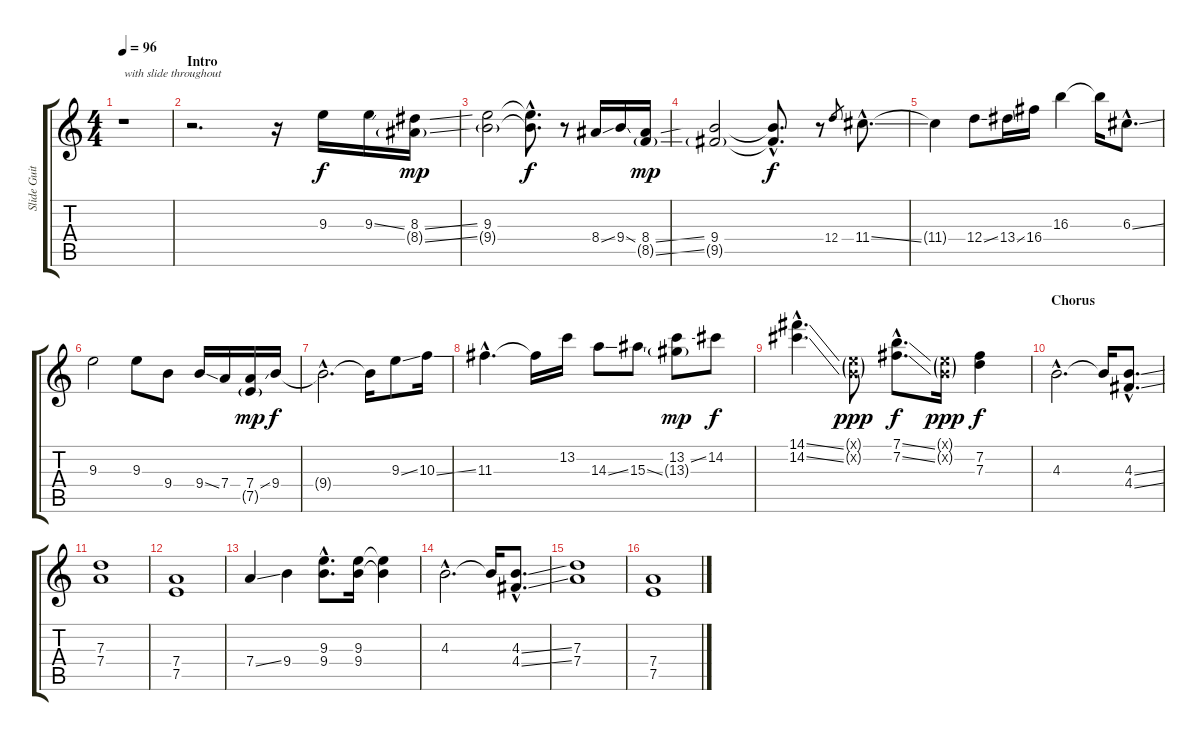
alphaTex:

\track ("Slide Guitar" "Slide Guit") {instrument distortionguitar}
\staff {score tabs}
\tuning (E4 B3 G3 D3 A2 E2) {hide}
\ts (4 4)
\tempo 96
\clef g2
\ks c
r.1{txt "with slide throughout" dy f instrument distortionguitar} |
\section ("" "Intro")
r.2{d} r.16 9.3.16 9.3{ss}.16 (8.3{ss} 8.4{ss g}).16{dy mp} |
(9.3 9.4{g}).2 (9.3{hac t} 9.4{hac t}).8{d dy f} r.8 8.4{ss}.16 9.4{ss}.16 (8.4{ss} 8.5{ss g}).16{dy mp} |
(9.4 9.5{g}).2 (9.4{hac t} 9.5{hac t}).8{d dy f} r.8 12.4.8{gr} 11.4{ss hac}.8{d} |
11.4{t}.4 12.4{ss}.8 13.4{ss}.16 16.4.16 16.3.4 16.3{t}.16 6.3{ss hac}.8{d} |
9.3.2 9.3.8 9.4.8 9.4{ss}.16 7.4.16 (7.4{ss} 7.5{g}).16{dy mp} 9.4.16{dy f} |
9.4{hac t}.2{d} 9.4{t}.16 9.3{ss}.8 10.3{ss}.16 |
11.3{hac}.4{d} 11.3{t}.16 13.2.16 14.3{ss}.8 15.3{ss}.8 (13.2{ss} 13.3{g}).8{dy mp} 14.2.8{dy f} |
(14.1{ss hac} 14.2{ss hac}).4{d} (0.1{g x} 0.2{g x}).8{dy ppp} (7.1{ss hac} 7.2{ss hac}).8{d dy f} (0.1{g x} 0.2{g x}).16{dy ppp} (7.2 7.3).4{dy f} |
\section ("" "Chorus")
4.3{hac}.2{d} 4.3{t}.16 (4.3{ss hac} 4.4{ss hac}).8{d} |
(7.3 7.4).1 |
(7.4 7.5).1 |
7.4{ss}.4 9.4.4 (9.3{hac} 9.4{hac}).8{d} (9.3 9.4).16 (9.3{t} 9.4{t}).4 |
4.3{hac}.2{d} 4.3{t}.16 (4.3{ss hac} 4.4{ss hac}).8{d} |
(7.3 7.4).1 |
(7.4 7.5).1
